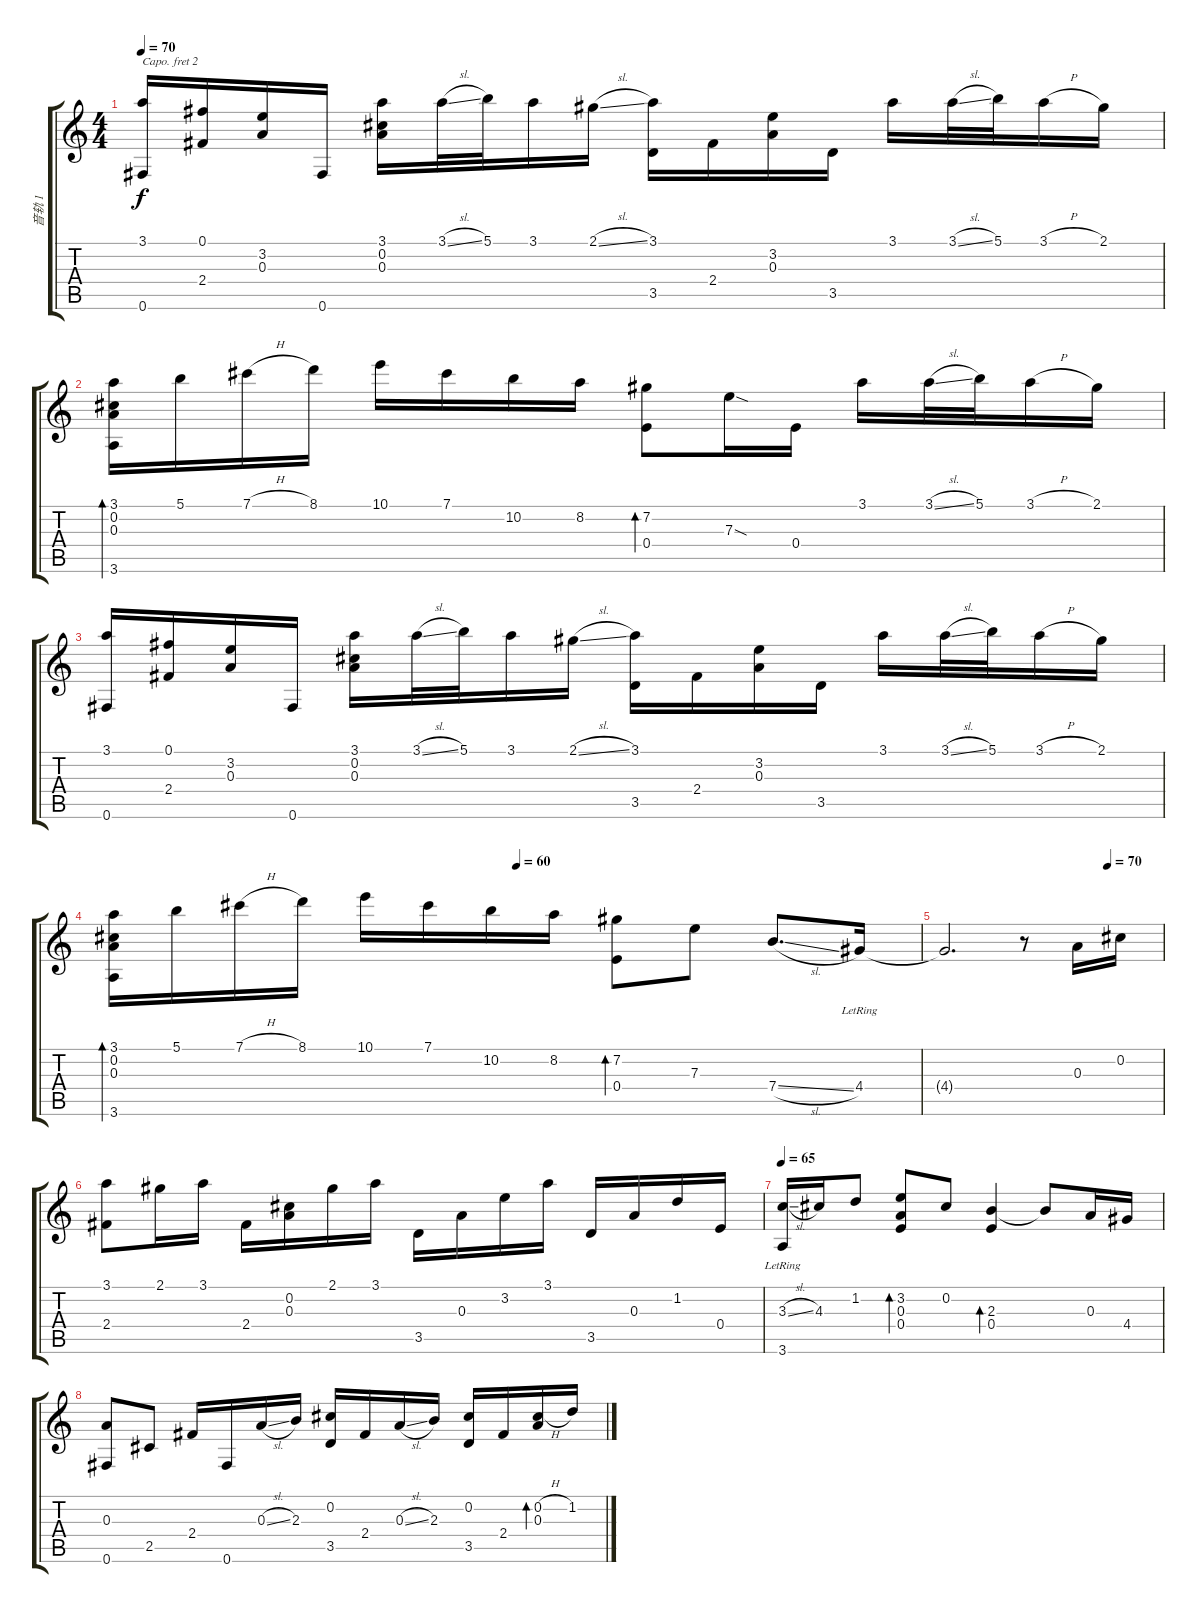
\track ("音轨 1" "音轨 1") {instrument acousticguitarsteel}
\staff {score tabs}
\capo 2
\tuning (E4 B3 G3 D3 A2 E2) {hide}
\ts (4 4)
\tempo 70
\clef g2
\ks c
(3.1 0.6).16{dy f} (0.1 2.4).16 (3.2 0.3).16 0.6.16 (3.1 0.2 0.3).16 3.1{sl}.32 5.1.32 3.1.16 2.1{sl}.16 (3.1 3.5).16 2.4.16 (3.2 0.3).16 3.5.16 3.1.16 3.1{sl}.32 5.1.32 3.1{h}.16 2.1.16 |
(3.1 0.2 0.3 3.6).16{bd 480} 5.1.16 7.1{h}.16 8.1.16 10.1.16 7.1.16 10.2.16 8.2.16 (7.2 0.4).8{bd 480} 7.3{sod}.16 0.4.16 3.1.16 3.1{sl}.32 5.1.32 3.1{h}.16 2.1.16 |
(3.1 0.6).16 (0.1 2.4).16 (3.2 0.3).16 0.6.16 (3.1 0.2 0.3).16 3.1{sl}.32 5.1.32 3.1.16 2.1{sl}.16 (3.1 3.5).16 2.4.16 (3.2 0.3).16 3.5.16 3.1.16 3.1{sl}.32 5.1.32 3.1{h}.16 2.1.16 |
\tempo (60 0.5)
(3.1 0.2 0.3 3.6).16{bd 480} 5.1.16 7.1{h}.16 8.1.16 10.1.16 7.1.16 10.2.16 8.2.16 (7.2 0.4).8{bd 480} 7.3.8 7.4{sl}.8{d} 4.4{lr}.16 |
\tempo (70 0.75)
4.4{t}.2{d} r.8 0.3.16 0.2.16 |
(3.1 2.4).8 2.1.16 3.1.16 2.4.16 (0.2 0.3).16 2.1.16 3.1.16 3.5.16 0.3.16 3.2.16 3.1.16 3.5.16 0.3.16 1.2.16 0.4.16 |
\tempo 65
(3.3{sl} 3.6{lr}).16 4.3.16 1.2.8 (3.2 0.3 0.4).8{bd 480} 0.2.8 (2.3 0.4).4{bd 480} 2.3{t}.8 0.3.16 4.4.16 |
(0.3 0.6).8 2.5.8 2.4.16 0.6.16 0.3{sl}.16 2.3.16 (0.2 3.5).16 2.4.16 0.3{sl}.16 2.3.16 (0.2 3.5).16 2.4.16 (0.2{h} 0.3).16{bd 120} 1.2.16
